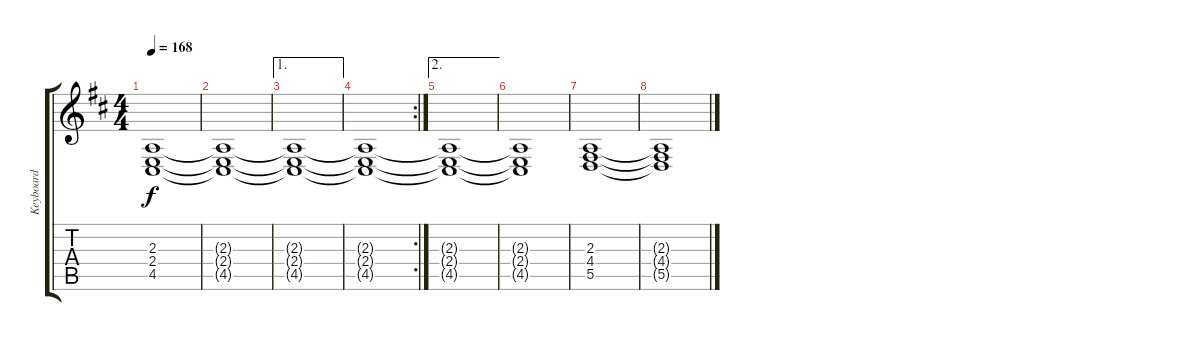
\track ("Keyboard" "Keyboard") {instrument drawbarorgan}
\staff {score tabs}
\tuning (E4 B3 G3 D3 A2 E2) {hide}
\ts (4 4)
\tempo 168
\clef g2
\ks d
(2.3 2.4 4.5).1{dy f} |
(2.3{t} 2.4{t} 4.5{t}).1 |
\ae 1
(2.3{t} 2.4{t} 4.5{t}).1 |
\rc 2
(2.3{t} 2.4{t} 4.5{t}).1 |
\ae 2
(2.3{t} 2.4{t} 4.5{t}).1 |
(2.3{t} 2.4{t} 4.5{t}).1 |
(2.3 4.4 5.5).1 |
(2.3{t} 4.4{t} 5.5{t}).1
